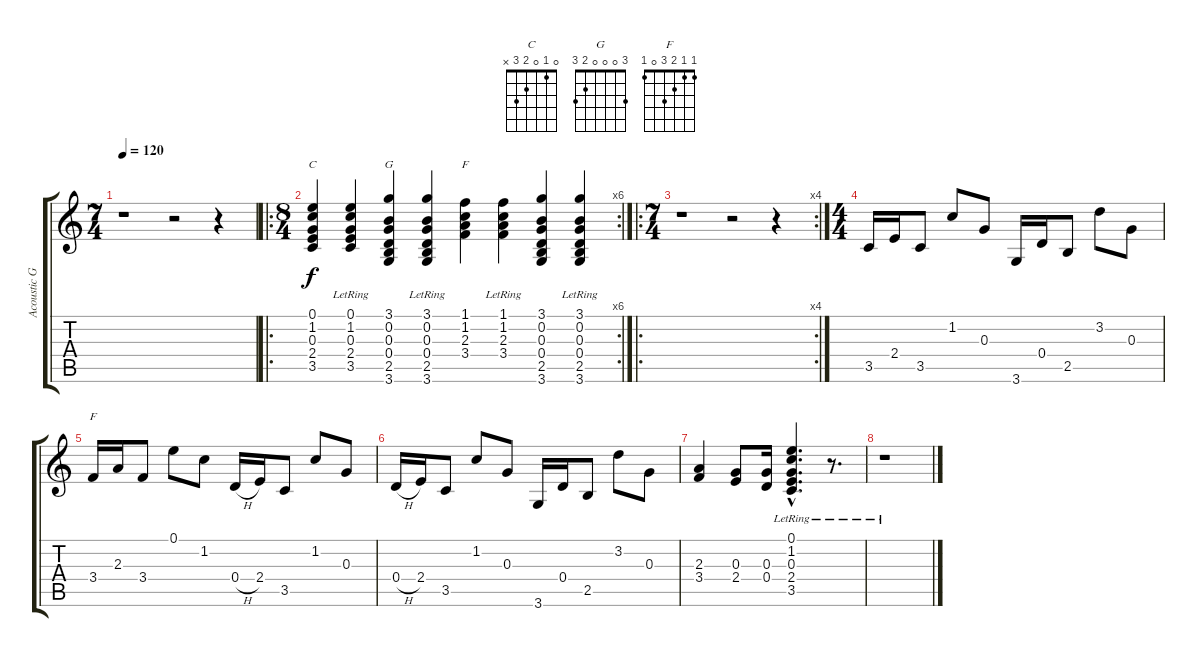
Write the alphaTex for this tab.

\track ("Acoustic Guitar" "Acoustic G") {instrument acousticguitarsteel}
\staff {score tabs}
\tuning (E4 B3 G3 D3 A2 E2) {hide}
\chord ("C" 0 1 0 2 3 x)
\chord ("G" 3 0 0 0 2 3)
\chord ("F" 1 1 2 3 x x)
\chord ("F" 1 1 2 3 0 1)
\ts (7 4)
\tempo 120
\clef g2
\ks c
r.1{dy f} r.2 r.4 |
\ro
\rc 6
\ts (8 4)
(0.1 1.2 0.3 2.4 3.5).4{ch "C"} (0.1{lr} 1.2{lr} 0.3{lr} 2.4{lr} 3.5{lr}).4 (3.1 0.2 0.3 0.4 2.5 3.6).4{ch "G"} (3.1{lr} 0.2{lr} 0.3{lr} 0.4{lr} 2.5{lr} 3.6{lr}).4 (1.1 1.2 2.3 3.4).4{ch "F"} (1.1{lr} 1.2{lr} 2.3{lr} 3.4{lr}).4 (3.1 0.2 0.3 0.4 2.5 3.6).4 (3.1{lr} 0.2{lr} 0.3{lr} 0.4{lr} 2.5{lr} 3.6{lr}).4 |
\ro
\rc 4
\ts (7 4)
r.1 r.2 r.4 |
\ts (4 4)
3.5.16 2.4.16 3.5.8 1.2.8 0.3.8 3.6.16 0.4.16 2.5.8 3.2.8 0.3.8 |
3.4.16{ch "F"} 2.3.16 3.4.8 0.1.8 1.2.8 0.4{h}.16 2.4.16 3.5.8 1.2.8 0.3.8 |
0.4{h}.16 2.4.16 3.5.8 1.2.8 0.3.8 3.6.16 0.4.16 2.5.8 3.2.8 0.3.8 |
(2.3 3.4).4 (0.3 2.4).8 (0.3 0.4).16 (0.1{hac lr} 1.2{hac lr} 0.3{hac lr} 2.4{hac lr} 3.5{hac lr}).4{d} r.8{d} |
r.1
